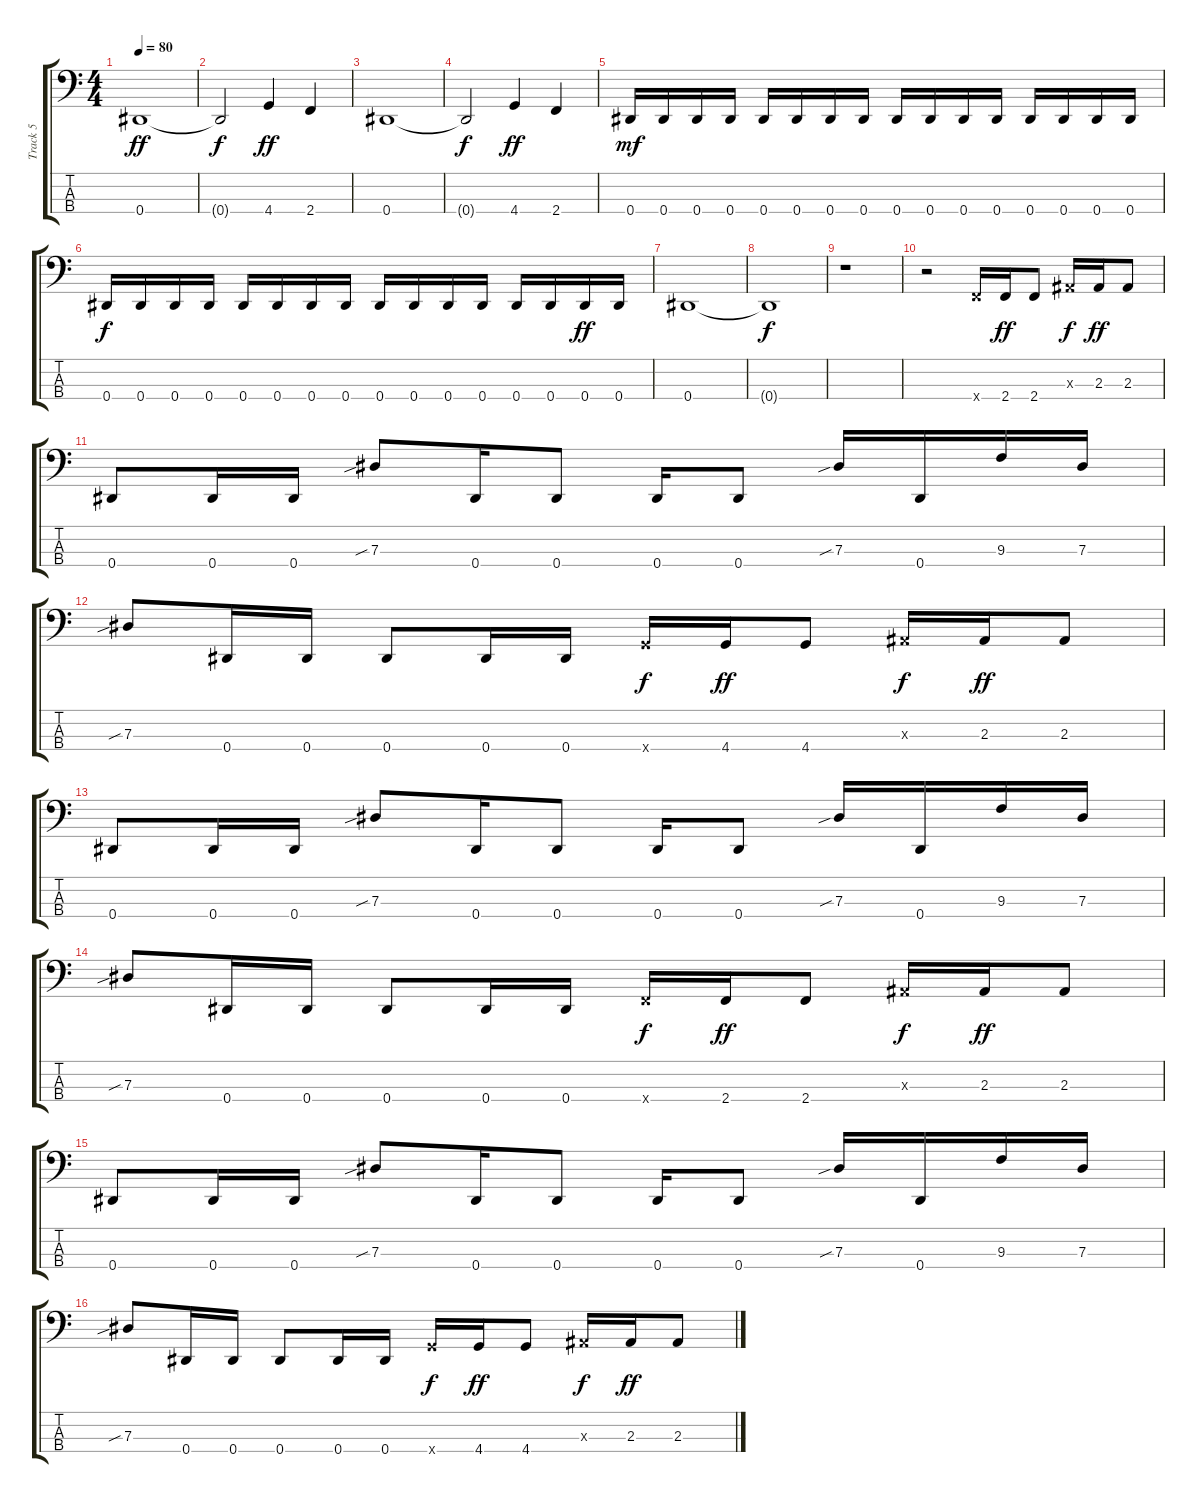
\track ("Track 5" "Track 5") {instrument electricbassfinger}
\staff {score tabs}
\tuning (Gb2 Db2 Ab1 Eb1) {hide}
\ts (4 4)
\tempo 80
\clef f4
\ks c
0.4.1{dy ff} |
0.4{t}.2{dy f} 4.4.4{dy ff} 2.4.4 |
0.4.1 |
0.4{t}.2{dy f} 4.4.4{dy ff} 2.4.4 |
0.4.16{dy mf} 0.4.16 0.4.16 0.4.16 0.4.16 0.4.16 0.4.16 0.4.16 0.4.16 0.4.16 0.4.16 0.4.16 0.4.16 0.4.16 0.4.16 0.4.16 |
0.4.16{dy f} 0.4.16 0.4.16 0.4.16 0.4.16 0.4.16 0.4.16 0.4.16 0.4.16 0.4.16 0.4.16 0.4.16 0.4.16 0.4.16 0.4.16{dy ff} 0.4.16 |
0.4.1 |
0.4{t}.1{dy f} |
r.1 |
r.2 2.4{x}.16 2.4.16{dy ff} 2.4.8 2.3{x}.16{dy f} 2.3.16{dy ff} 2.3.8 |
0.4.8 0.4.16 0.4.16 7.3{sib}.8 0.4.16 0.4.8 0.4.16 0.4.8 7.3{sib}.16 0.4.16 9.3.16 7.3.16 |
7.3{sib}.8 0.4.16 0.4.16 0.4.8 0.4.16 0.4.16 4.4{x}.16{dy f} 4.4.16{dy ff} 4.4.8 2.3{x}.16{dy f} 2.3.16{dy ff} 2.3.8 |
0.4.8 0.4.16 0.4.16 7.3{sib}.8 0.4.16 0.4.8 0.4.16 0.4.8 7.3{sib}.16 0.4.16 9.3.16 7.3.16 |
7.3{sib}.8 0.4.16 0.4.16 0.4.8 0.4.16 0.4.16 2.4{x}.16{dy f} 2.4.16{dy ff} 2.4.8 2.3{x}.16{dy f} 2.3.16{dy ff} 2.3.8 |
0.4.8 0.4.16 0.4.16 7.3{sib}.8 0.4.16 0.4.8 0.4.16 0.4.8 7.3{sib}.16 0.4.16 9.3.16 7.3.16 |
7.3{sib}.8 0.4.16 0.4.16 0.4.8 0.4.16 0.4.16 4.4{x}.16{dy f} 4.4.16{dy ff} 4.4.8 2.3{x}.16{dy f} 2.3.16{dy ff} 2.3.8
